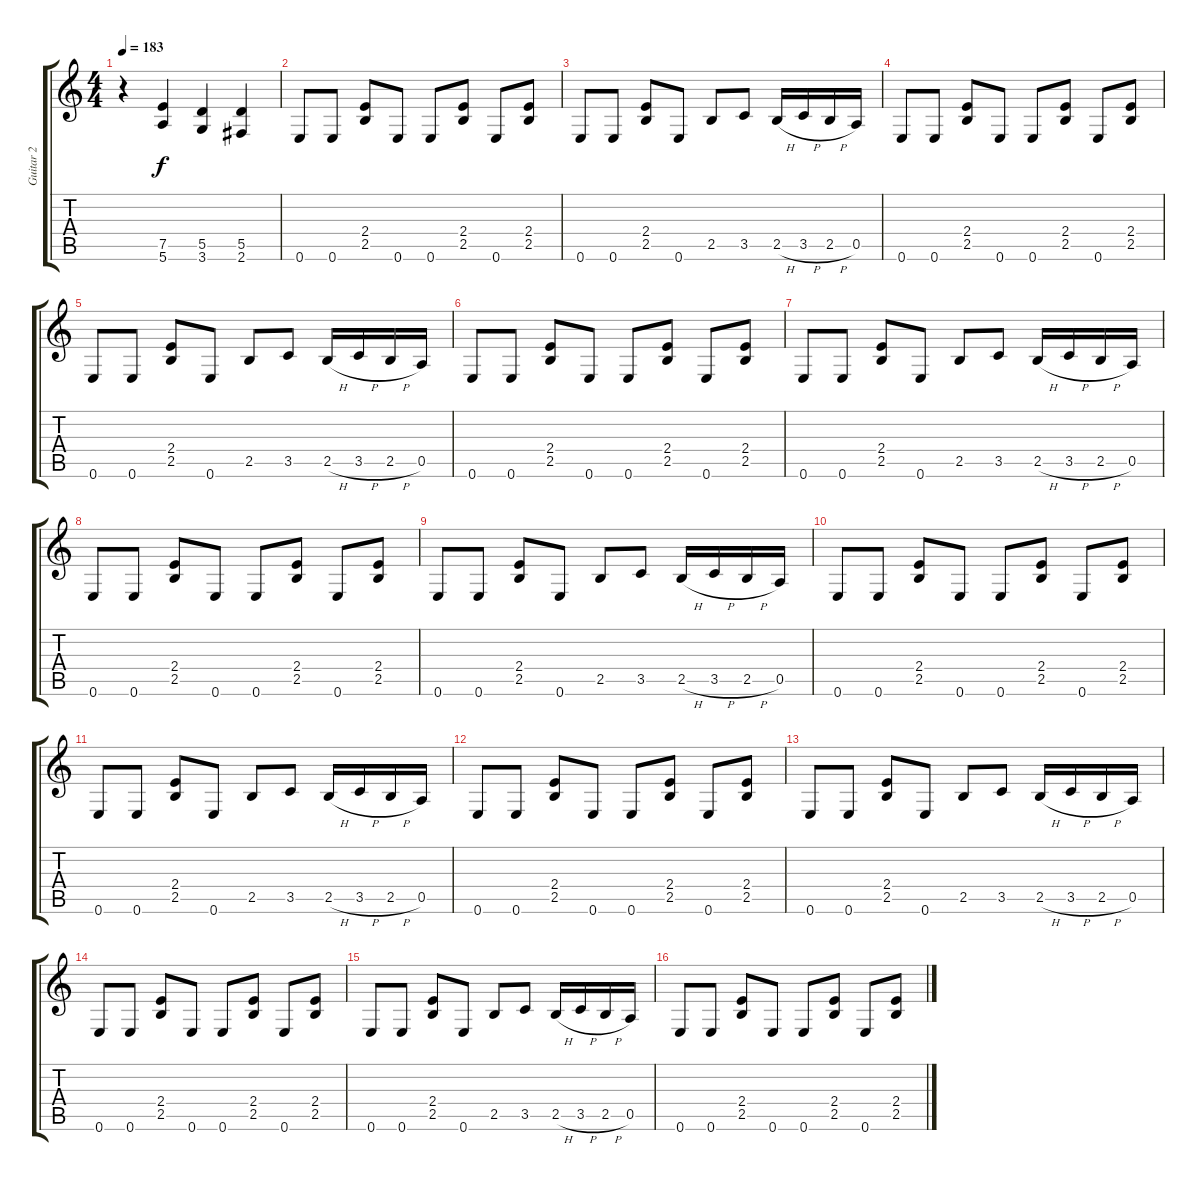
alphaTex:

\track ("Guitar 2" "Guitar 2") {instrument overdrivenguitar}
\staff {score tabs}
\tuning (E4 B3 G3 D3 A2 E2) {hide}
\ts (4 4)
\tempo 183
\clef g2
\ks c
r.4{dy f} (7.5 5.6).4 (5.5 3.6).4 (5.5 2.6).4 |
0.6.8 0.6.8 (2.4 2.5).8 0.6.8 0.6.8 (2.4 2.5).8 0.6.8 (2.4 2.5).8 |
0.6.8 0.6.8 (2.4 2.5).8 0.6.8 2.5.8 3.5.8 2.5{h}.16 3.5{h}.16 2.5{h}.16 0.5.16 |
0.6.8 0.6.8 (2.4 2.5).8 0.6.8 0.6.8 (2.4 2.5).8 0.6.8 (2.4 2.5).8 |
0.6.8 0.6.8 (2.4 2.5).8 0.6.8 2.5.8 3.5.8 2.5{h}.16 3.5{h}.16 2.5{h}.16 0.5.16 |
0.6.8 0.6.8 (2.4 2.5).8 0.6.8 0.6.8 (2.4 2.5).8 0.6.8 (2.4 2.5).8 |
0.6.8 0.6.8 (2.4 2.5).8 0.6.8 2.5.8 3.5.8 2.5{h}.16 3.5{h}.16 2.5{h}.16 0.5.16 |
0.6.8 0.6.8 (2.4 2.5).8 0.6.8 0.6.8 (2.4 2.5).8 0.6.8 (2.4 2.5).8 |
0.6.8 0.6.8 (2.4 2.5).8 0.6.8 2.5.8 3.5.8 2.5{h}.16 3.5{h}.16 2.5{h}.16 0.5.16 |
0.6.8 0.6.8 (2.4 2.5).8 0.6.8 0.6.8 (2.4 2.5).8 0.6.8 (2.4 2.5).8 |
0.6.8 0.6.8 (2.4 2.5).8 0.6.8 2.5.8 3.5.8 2.5{h}.16 3.5{h}.16 2.5{h}.16 0.5.16 |
0.6.8 0.6.8 (2.4 2.5).8 0.6.8 0.6.8 (2.4 2.5).8 0.6.8 (2.4 2.5).8 |
0.6.8 0.6.8 (2.4 2.5).8 0.6.8 2.5.8 3.5.8 2.5{h}.16 3.5{h}.16 2.5{h}.16 0.5.16 |
0.6.8 0.6.8 (2.4 2.5).8 0.6.8 0.6.8 (2.4 2.5).8 0.6.8 (2.4 2.5).8 |
0.6.8 0.6.8 (2.4 2.5).8 0.6.8 2.5.8 3.5.8 2.5{h}.16 3.5{h}.16 2.5{h}.16 0.5.16 |
0.6.8 0.6.8 (2.4 2.5).8 0.6.8 0.6.8 (2.4 2.5).8 0.6.8 (2.4 2.5).8
